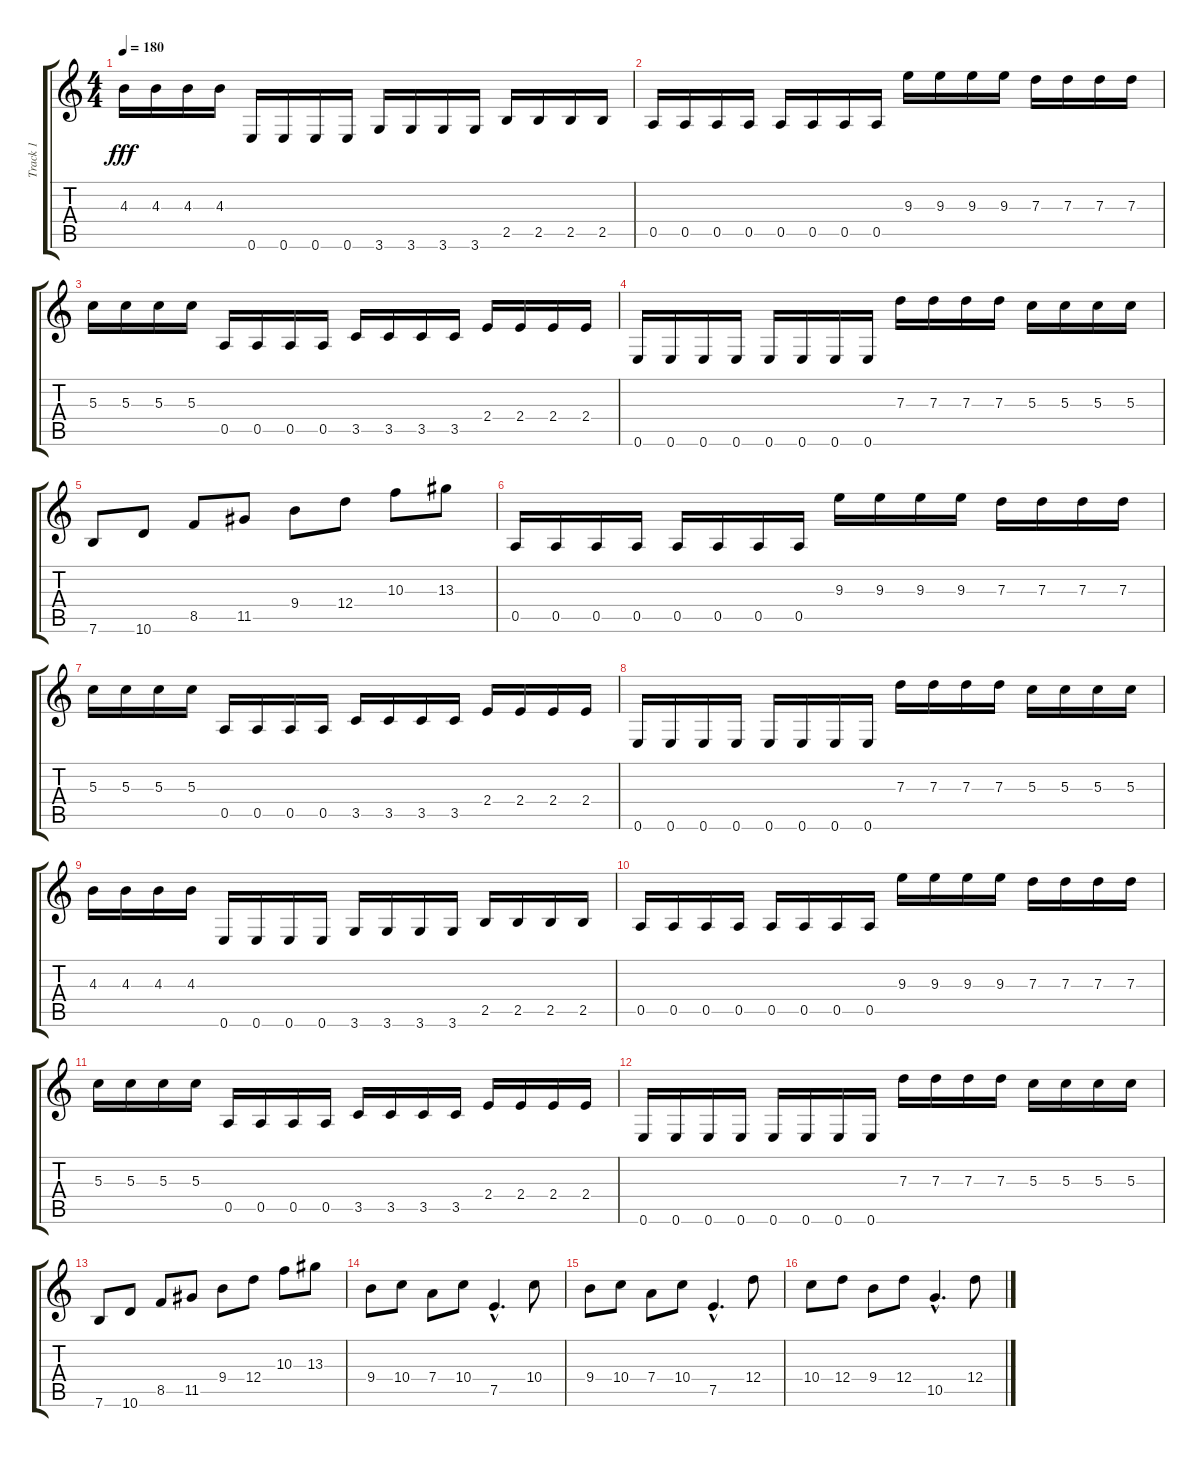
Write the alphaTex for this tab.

\track ("Track 1" "Track 1") {instrument distortionguitar}
\staff {score tabs}
\tuning (E4 B3 G3 D3 A2 E2) {hide}
\ts (4 4)
\tempo 180
\clef g2
\ks c
4.3.16{dy fff} 4.3.16 4.3.16 4.3.16 0.6.16 0.6.16 0.6.16 0.6.16 3.6.16 3.6.16 3.6.16 3.6.16 2.5.16 2.5.16 2.5.16 2.5.16 |
0.5.16 0.5.16 0.5.16 0.5.16 0.5.16 0.5.16 0.5.16 0.5.16 9.3.16 9.3.16 9.3.16 9.3.16 7.3.16 7.3.16 7.3.16 7.3.16 |
5.3.16 5.3.16 5.3.16 5.3.16 0.5.16 0.5.16 0.5.16 0.5.16 3.5.16 3.5.16 3.5.16 3.5.16 2.4.16 2.4.16 2.4.16 2.4.16 |
0.6.16 0.6.16 0.6.16 0.6.16 0.6.16 0.6.16 0.6.16 0.6.16 7.3.16 7.3.16 7.3.16 7.3.16 5.3.16 5.3.16 5.3.16 5.3.16 |
7.6.8 10.6.8 8.5.8 11.5.8 9.4.8 12.4.8 10.3.8 13.3.8 |
0.5.16 0.5.16 0.5.16 0.5.16 0.5.16 0.5.16 0.5.16 0.5.16 9.3.16 9.3.16 9.3.16 9.3.16 7.3.16 7.3.16 7.3.16 7.3.16 |
5.3.16 5.3.16 5.3.16 5.3.16 0.5.16 0.5.16 0.5.16 0.5.16 3.5.16 3.5.16 3.5.16 3.5.16 2.4.16 2.4.16 2.4.16 2.4.16 |
0.6.16 0.6.16 0.6.16 0.6.16 0.6.16 0.6.16 0.6.16 0.6.16 7.3.16 7.3.16 7.3.16 7.3.16 5.3.16 5.3.16 5.3.16 5.3.16 |
4.3.16 4.3.16 4.3.16 4.3.16 0.6.16 0.6.16 0.6.16 0.6.16 3.6.16 3.6.16 3.6.16 3.6.16 2.5.16 2.5.16 2.5.16 2.5.16 |
0.5.16 0.5.16 0.5.16 0.5.16 0.5.16 0.5.16 0.5.16 0.5.16 9.3.16 9.3.16 9.3.16 9.3.16 7.3.16 7.3.16 7.3.16 7.3.16 |
5.3.16 5.3.16 5.3.16 5.3.16 0.5.16 0.5.16 0.5.16 0.5.16 3.5.16 3.5.16 3.5.16 3.5.16 2.4.16 2.4.16 2.4.16 2.4.16 |
0.6.16 0.6.16 0.6.16 0.6.16 0.6.16 0.6.16 0.6.16 0.6.16 7.3.16 7.3.16 7.3.16 7.3.16 5.3.16 5.3.16 5.3.16 5.3.16 |
7.6.8 10.6.8 8.5.8 11.5.8 9.4.8 12.4.8 10.3.8 13.3.8 |
9.4.8 10.4.8 7.4.8 10.4.8 7.5{hac}.4{d} 10.4.8 |
9.4.8 10.4.8 7.4.8 10.4.8 7.5{hac}.4{d} 12.4.8 |
10.4.8 12.4.8 9.4.8 12.4.8 10.5{hac}.4{d} 12.4.8
